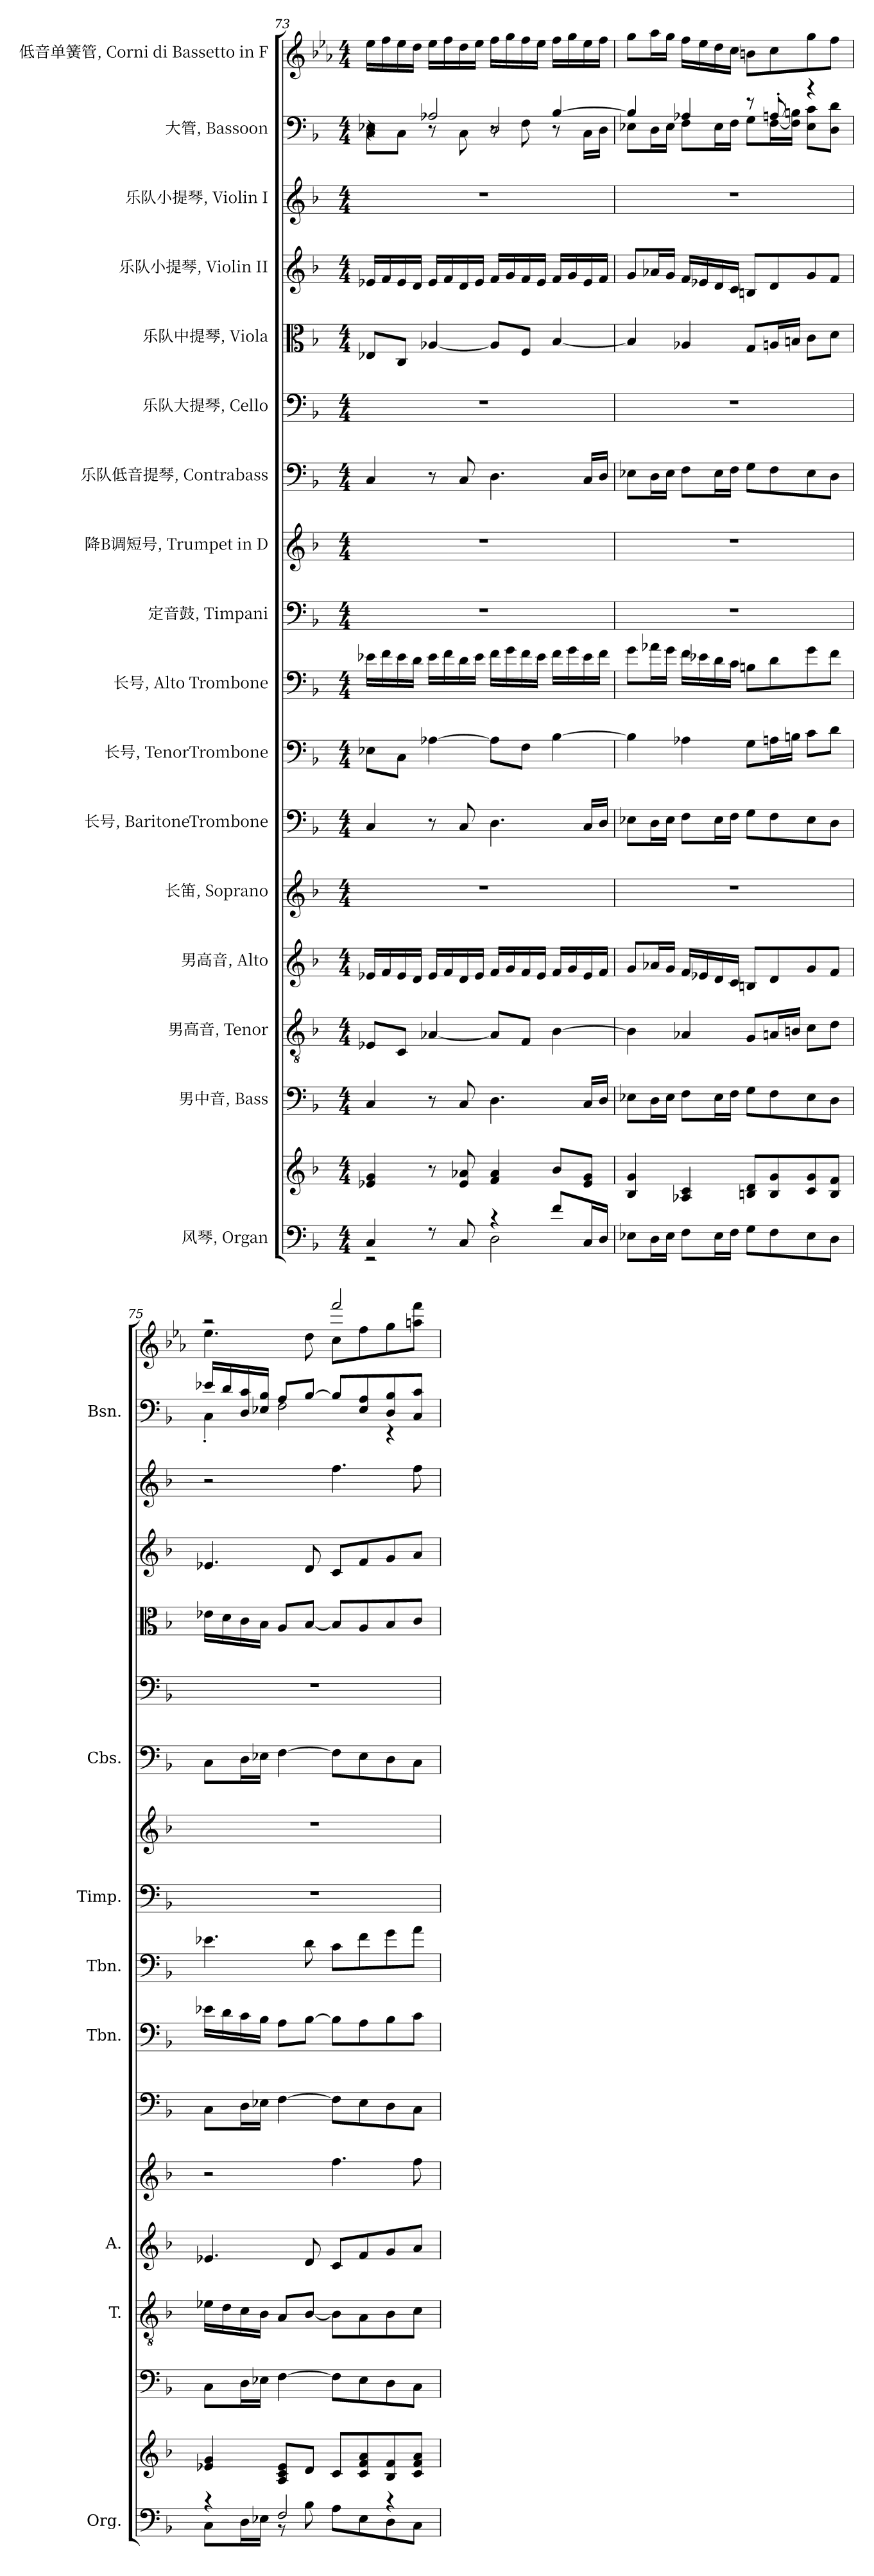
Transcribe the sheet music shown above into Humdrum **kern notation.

**kern	**kern	**kern	**kern	**kern	**kern	**kern	**kern	**kern	**kern	**kern	**kern	**kern	**kern	**kern	**kern	**kern	**kern
*part17	*part17	*part16	*part15	*part14	*part13	*part12	*part11	*part10	*part9	*part8	*part7	*part6	*part5	*part4	*part3	*part2	*part1
*staff18	*staff17	*staff16	*staff15	*staff14	*staff13	*staff12	*staff11	*staff10	*staff9	*staff8	*staff7	*staff6	*staff5	*staff4	*staff3	*staff2	*staff1
*I"风琴, Organ	*	*I"男中音, Bass	*I"男高音, Tenor	*I"男高音, Alto	*I"长笛, Soprano	*I"长号, BaritoneTrombone	*I"长号, TenorTrombone	*I"长号, Alto Trombone	*I"定音鼓, Timpani	*I"降B调短号, Trumpet in D	*I"乐队低音提琴, Contrabass	*I"乐队大提琴, Cello	*I"乐队中提琴, Viola	*I"乐队小提琴, Violin II	*I"乐队小提琴, Violin I	*I"大管, Bassoon	*I"低音单簧管, Corni di Bassetto in F
*I'Org.	*	*	*I'T.	*I'A.	*	*	*I'Tbn.	*I'Tbn.	*I'Timp.	*	*I'Cbs.	*	*	*	*	*I'Bsn.	*
!!LO:PB:g=z
*clefF4	*clefG2	*clefF4	*clefGv2	*clefG2	*clefG2	*clefF4	*clefF4	*clefF4	*clefF4	*clefG2	*clefF4	*clefF4	*clefC3	*clefG2	*clefG2	*clefF4	*clefG2
*	*	*	*	*	*	*	*	*	*	*ITrd1c2	*ITrd7c12	*	*	*	*	*	*ITrd8c14
*k[b-]	*k[b-]	*k[b-]	*k[b-]	*k[b-]	*k[b-]	*k[b-]	*k[b-]	*k[b-]	*k[b-]	*k[b-e-a-]	*k[b-]	*k[b-]	*k[b-]	*k[b-]	*k[b-]	*k[b-]	*k[b-e-a-]
*M4/4	*M4/4	*M4/4	*M4/4	*M4/4	*M4/4	*M4/4	*M4/4	*M4/4	*M4/4	*M4/4	*M4/4	*M4/4	*M4/4	*M4/4	*M4/4	*M4/4	*M4/4
=73	=73	=73	=73	=73	=73	=73	=73	=73	=73	=73	=73	=73	=73	=73	=73	=73	=73
*^	*	*	*	*	*	*	*	*	*	*	*	*	*	*	*	*^	*
*	*	*	*	*	*	*	*	*	*	*	*	*	*	*	*	*	*	*^	*
4C/	2r	4e-X/ 4g/	4C/	8E-X/L	16e-X/LL	1r	4C/	8E-X\L	16e-X\LL	1r	1r	4CC/	1r	8E-X/L	16e-X/LL	1r	4r	8C\ 8E-X\L	2r	16e-\LL
.	.	.	.	.	16f/	.	.	.	16f\	.	.	.	.	.	16f/	.	.	.	.	16f\
.	.	.	.	8C/J	16e-/	.	.	8C\J	16e-\	.	.	.	.	8C/J	16e-/	.	.	8C\J	.	16e-\
.	.	.	.	.	16d/JJ	.	.	.	16d\JJ	.	.	.	.	.	16d/JJ	.	.	.	.	16d\JJ
8r	.	8r	8r	[4A-X/	16e-/LL	.	8r	[4A-X\	16e-\LL	.	.	8r	.	[4A-X/	16e-/LL	.	2A-X/	8r	.	16e-\LL
.	.	.	.	.	16f/	.	.	.	16f\	.	.	.	.	.	16f/	.	.	.	.	16f\
8C/	.	8e-/ 8a-X/	8C/	.	16d/	.	8C/	.	16d\	.	.	8CC/	.	.	16d/	.	.	8C\	.	16d\
.	.	.	.	.	16e-/JJ	.	.	.	16e-\JJ	.	.	.	.	.	16e-/JJ	.	.	.	.	16e-\JJ
4r	2D\	4f/ 4a-/	4.D\	8A-/L]	16f/LL	.	4.D\	8A-\L]	16f\LL	.	.	4.DD\	.	8A-/L]	16f/LL	.	.	8r	2D/	16f\LL
.	.	.	.	.	16g/	.	.	.	16g\	.	.	.	.	.	16g/	.	.	.	.	16g\
.	.	.	.	8F/J	16f/	.	.	8F\J	16f\	.	.	.	.	8F/J	16f/	.	.	8F\	.	16f\
.	.	.	.	.	16e-/JJ	.	.	.	16e-\JJ	.	.	.	.	.	16e-/JJ	.	.	.	.	16e-\JJ
8f/L	.	8b-/L	.	[4B-\	16f/LL	.	.	[4B-\	16f\LL	.	.	.	.	[4B-/	16f/LL	.	[4B-/	8r	.	16f\LL
.	.	.	.	.	16g/	.	.	.	16g\	.	.	.	.	.	16g/	.	.	.	.	16g\
16C/L	.	8e-/ 8g/J	16C/LL	.	16e-/	.	16C/LL	.	16e-\	.	.	16CC/LL	.	.	16e-/	.	.	16C\LL	.	16e-\
16D/JJ	.	.	16D/JJ	.	16f/JJ	.	16D/JJ	.	16f\JJ	.	.	16DD/JJ	.	.	16f/JJ	.	.	16D\JJ	.	16f\JJ
*v	*v	*	*	*	*	*	*	*	*	*	*	*	*	*	*	*	*	*v	*v	*
=74	=74	=74	=74	=74	=74	=74	=74	=74	=74	=74	=74	=74	=74	=74	=74	=74	=74	=74
8E-X\L	4B-/ 4g/	8E-X\L	4B-\]	8g/L	1r	8E-X\L	4B-\]	8g\L	1r	1r	8EE-X\L	1r	4B-/]	8g/L	1r	4B-/]	8E-X\L	8g\L
16D\L	.	16D\L	.	16a-X/L	.	16D\L	.	16a-X\L	.	.	16DD\L	.	.	16a-X/L	.	.	16D\L	16a-\L
16E-\JJ	.	16E-\JJ	.	16g/JJ	.	16E-\JJ	.	16g\JJ	.	.	16EE-\JJ	.	.	16g/JJ	.	.	16E-\JJ	16g\JJ
8F\L	4A-X/ 4c/	8F\L	4A-X/	16f/LL	.	8F\L	4A-X\	16f\LL	.	.	8FF\L	.	4A-X/	16f/LL	.	4A-X/	8F\L	16f\LL
.	.	.	.	16e-X/	.	.	.	16e-X\	.	.	.	.	.	16e-X/	.	.	.	16e-\
16E-\L	.	16E-\L	.	16d/	.	16E-\L	.	16d\	.	.	16EE-\L	.	.	16d/	.	.	16E-\L	16d\
16F\JJ	.	16F\JJ	.	16c/JJ	.	16F\JJ	.	16c\JJ	.	.	16FF\JJ	.	.	16c/JJ	.	.	16F\JJ	16c\JJ
8G\L	8Bn/ 8d/L	8G\L	8G/L	8Bn/L	.	8G\L	8G\L	8Bn\L	.	.	8GG\L	.	8G/L	8Bn/L	.	8r	8G\L	8Bn\L
8F\	8B/ 8g/	8F\	16An/L	8d/	.	8F\	16An\L	8d\	.	.	8FF\	.	16An/L	8d/	.	8An'/	[16F\L	8c\
.	.	.	16Bn/JJ	.	.	.	16Bn\JJ	.	.	.	.	.	16Bn/JJ	.	.	.	16F\] 16Bn\JJ	.
8E-\	8c/ 8g/	8E-\	8c\L	8g/	.	8E-\	8c\L	8g\	.	.	8EE-\	.	8c\L	8g/	.	4r	8E-\ 8c\L	8g\
8D\J	8B/ 8f/J	8D\J	8d\J	8f/J	.	8D\J	8d\J	8f\J	.	.	8DD\J	.	8d\J	8f/J	.	.	8D\ 8d\J	8f\J
!!LO:PB:g=z
=75	=75	=75	=75	=75	=75	=75	=75	=75	=75	=75	=75	=75	=75	=75	=75	=75	=75	=75
*^	*	*	*	*	*	*	*	*	*	*	*	*	*	*	*	*	*	*^
4r	8C\L	4e-X/ 4g/	8C\L	16e-X\LL	4.e-X/	2r	8C\L	16e-X\LL	4.e-X\	1r	1r	8CC\L	1r	16e-X\LL	4.e-X/	2r	16e-X/LL	4C'\	2r	4.e-\
.	.	.	.	16d\	.	.	.	16d\	.	.	.	.	.	16d\	.	.	16d/	.	.	.
.	16D\L	.	16D\L	16c\	.	.	16D\L	16c\	.	.	.	16DD\L	.	16c\	.	.	16D/ 16c/	.	.	.
.	16E-X\JJ	.	16E-X\JJ	16B-\JJ	.	.	16E-X\JJ	16B-\JJ	.	.	.	16EE-X\JJ	.	16B-\JJ	.	.	16E-X/ 16B-/JJ	.	.	.
2F/	8r	8A/ 8c/ 8e-/L	[4F\	8A/L	.	.	[4F\	8A\L	.	.	.	[4FF\	.	8A/L	.	.	8A/L	2F\	.	.
.	8B-\	8d/J	.	[8B-/J	8d/	.	.	[8B-\J	8d\	.	.	.	.	[8B-/J	8d/	.	[8B-/J	.	.	8d\
.	8A\L	8c/L	8F\L]	8B-\L]	8c/L	4.ff\	8F\L]	8B-\L]	8c\L	.	.	8FF\L]	.	8B-/L]	8c/L	4.ff\	8B-/L]	.	2ff/	8c\L
.	8E-\	8c/ 8f/ 8a/	8E-\	8A\	8f/	.	8E-\	8A\	8f\	.	.	8EE-\	.	8A/	8f/	.	8E-/ 8A/	.	.	8f\
4r	8D\	8B-/ 8f/	8D\	8B-\	8g/	.	8D\	8B-\	8g\	.	.	8DD\	.	8B-/	8g/	.	8D/ 8B-/	4r	.	8g\
.	8C\J	8c/ 8f/ 8a/J	8C\J	8c\J	8a/J	8ff\	8C\J	8c\J	8a\J	.	.	8CC\J	.	8c/J	8a/J	8ff\	8C/ 8c/J	.	.	8an\ 8ff\J
*	*	*	*	*	*	*	*	*	*	*	*	*	*	*	*	*	*v	*v	*	*
*v	*v	*	*	*	*	*	*	*	*	*	*	*	*	*	*	*	*	*v	*v
=	=	=	=	=	=	=	=	=	=	=	=	=	=	=	=	=	=
*-	*-	*-	*-	*-	*-	*-	*-	*-	*-	*-	*-	*-	*-	*-	*-	*-	*-
